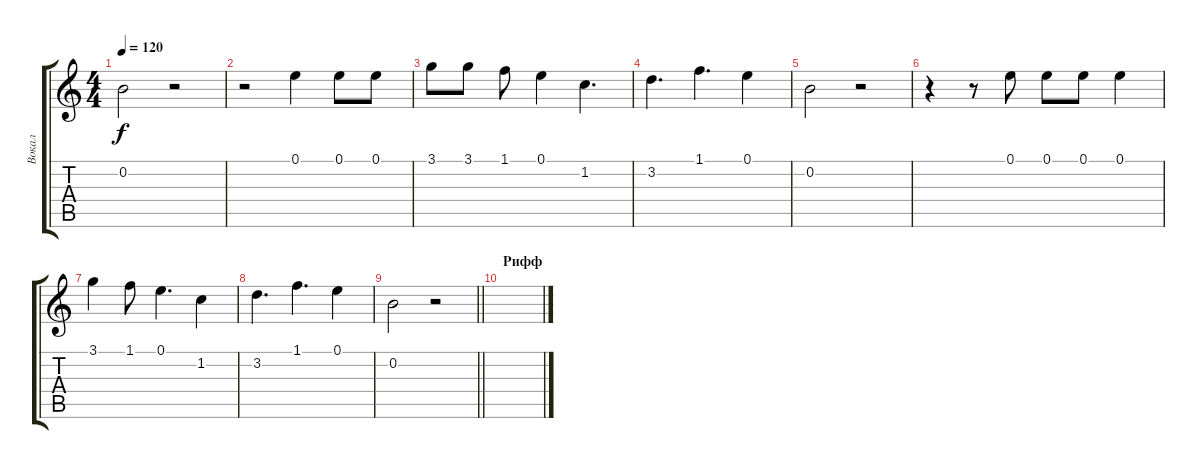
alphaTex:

\track ("Вокал" "Вокал") {instrument distortionguitar}
\staff {score tabs}
\tuning (E4 B3 G3 D3 A2 E2) {hide}
\ts (4 4)
\tempo 120
\clef g2
\ks c
0.2{t}.2{dy f} r.2 |
r.2 0.1.4 0.1.8 0.1.8 |
3.1.8 3.1.8 1.1.8 0.1.4 1.2.4{d} |
3.2.4{d} 1.1.4{d} 0.1.4 |
0.2.2 r.2 |
r.4 r.8 0.1.8 0.1.8 0.1.8 0.1.4 |
3.1.4 1.1.8 0.1.4{d} 1.2.4 |
3.2.4{d} 1.1.4{d} 0.1.4 |
\barLineRight lightlight
0.2.2 r.2 |
\section ("" "Рифф")
